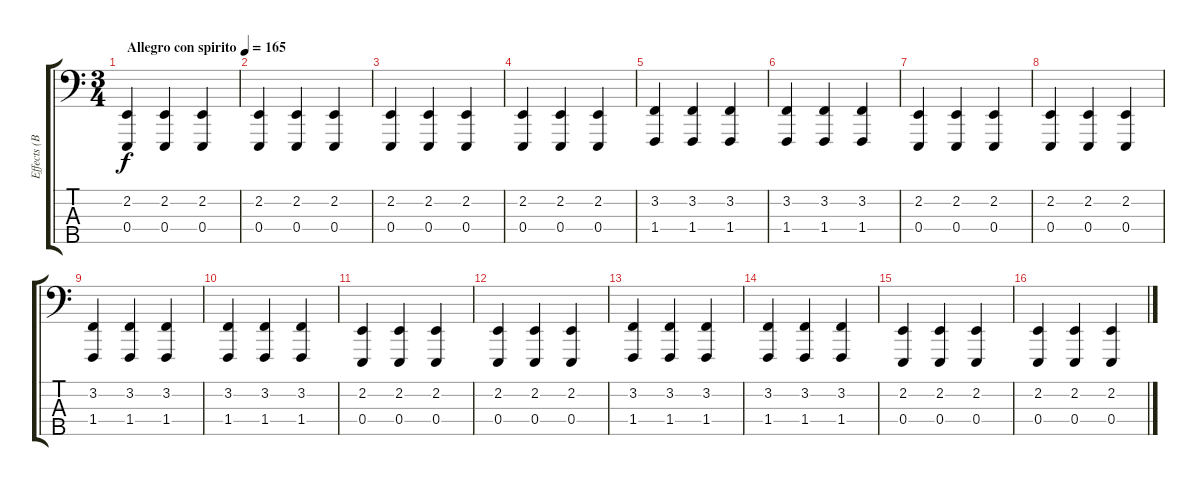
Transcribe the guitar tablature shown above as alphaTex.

\track ("Effects (Bass piano)" "Effects (B") {instrument acousticgrandpiano}
\staff {score tabs}
\tuning (G2 D2 A1 E1 B0) {hide}
\ts (3 4)
\tempo (165 "Allegro con spirito")
\clef f4
\ks c
(2.2 0.4).4{dy f instrument acousticgrandpiano} (2.2 0.4).4 (2.2 0.4).4 |
(2.2 0.4).4 (2.2 0.4).4 (2.2 0.4).4 |
(2.2 0.4).4 (2.2 0.4).4 (2.2 0.4).4 |
(2.2 0.4).4 (2.2 0.4).4 (2.2 0.4).4 |
(3.2 1.4).4 (3.2 1.4).4 (3.2 1.4).4 |
(3.2 1.4).4 (3.2 1.4).4 (3.2 1.4).4 |
(2.2 0.4).4 (2.2 0.4).4 (2.2 0.4).4 |
(2.2 0.4).4 (2.2 0.4).4 (2.2 0.4).4 |
(3.2 1.4).4 (3.2 1.4).4 (3.2 1.4).4 |
(3.2 1.4).4 (3.2 1.4).4 (3.2 1.4).4 |
(2.2 0.4).4 (2.2 0.4).4 (2.2 0.4).4 |
(2.2 0.4).4 (2.2 0.4).4 (2.2 0.4).4 |
(3.2 1.4).4 (3.2 1.4).4 (3.2 1.4).4 |
(3.2 1.4).4 (3.2 1.4).4 (3.2 1.4).4 |
(2.2 0.4).4 (2.2 0.4).4 (2.2 0.4).4 |
(2.2 0.4).4 (2.2 0.4).4 (2.2 0.4).4
